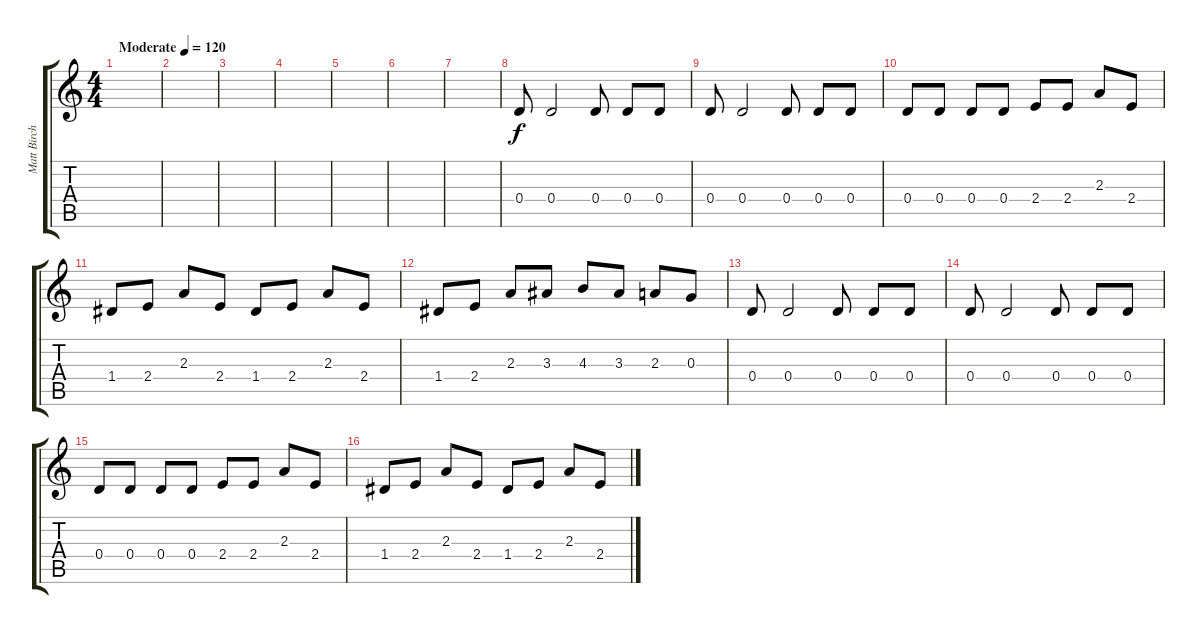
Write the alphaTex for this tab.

\track ("Matt Birch" "Matt Birch") {instrument distortionguitar}
\staff {score tabs}
\tuning (E4 B3 G3 D3 A2 E2) {hide}
\ts (4 4)
\tempo (120 "Moderate")
\clef g2
\ks c
|
|
|
|
|
|
|
0.4.8 0.4.2 0.4.8 0.4.8 0.4.8 |
0.4.8 0.4.2 0.4.8 0.4.8 0.4.8 |
0.4.8{dy f} 0.4.8 0.4.8 0.4.8 2.4.8 2.4.8 2.3.8 2.4.8 |
1.4.8 2.4.8 2.3.8 2.4.8 1.4.8 2.4.8 2.3.8 2.4.8 |
1.4.8 2.4.8 2.3.8 3.3.8 4.3.8 3.3.8 2.3.8 0.3.8 |
0.4.8 0.4.2 0.4.8 0.4.8 0.4.8 |
0.4.8 0.4.2 0.4.8 0.4.8 0.4.8 |
0.4.8 0.4.8 0.4.8 0.4.8 2.4.8 2.4.8 2.3.8 2.4.8 |
1.4.8 2.4.8 2.3.8 2.4.8 1.4.8 2.4.8 2.3.8 2.4.8
